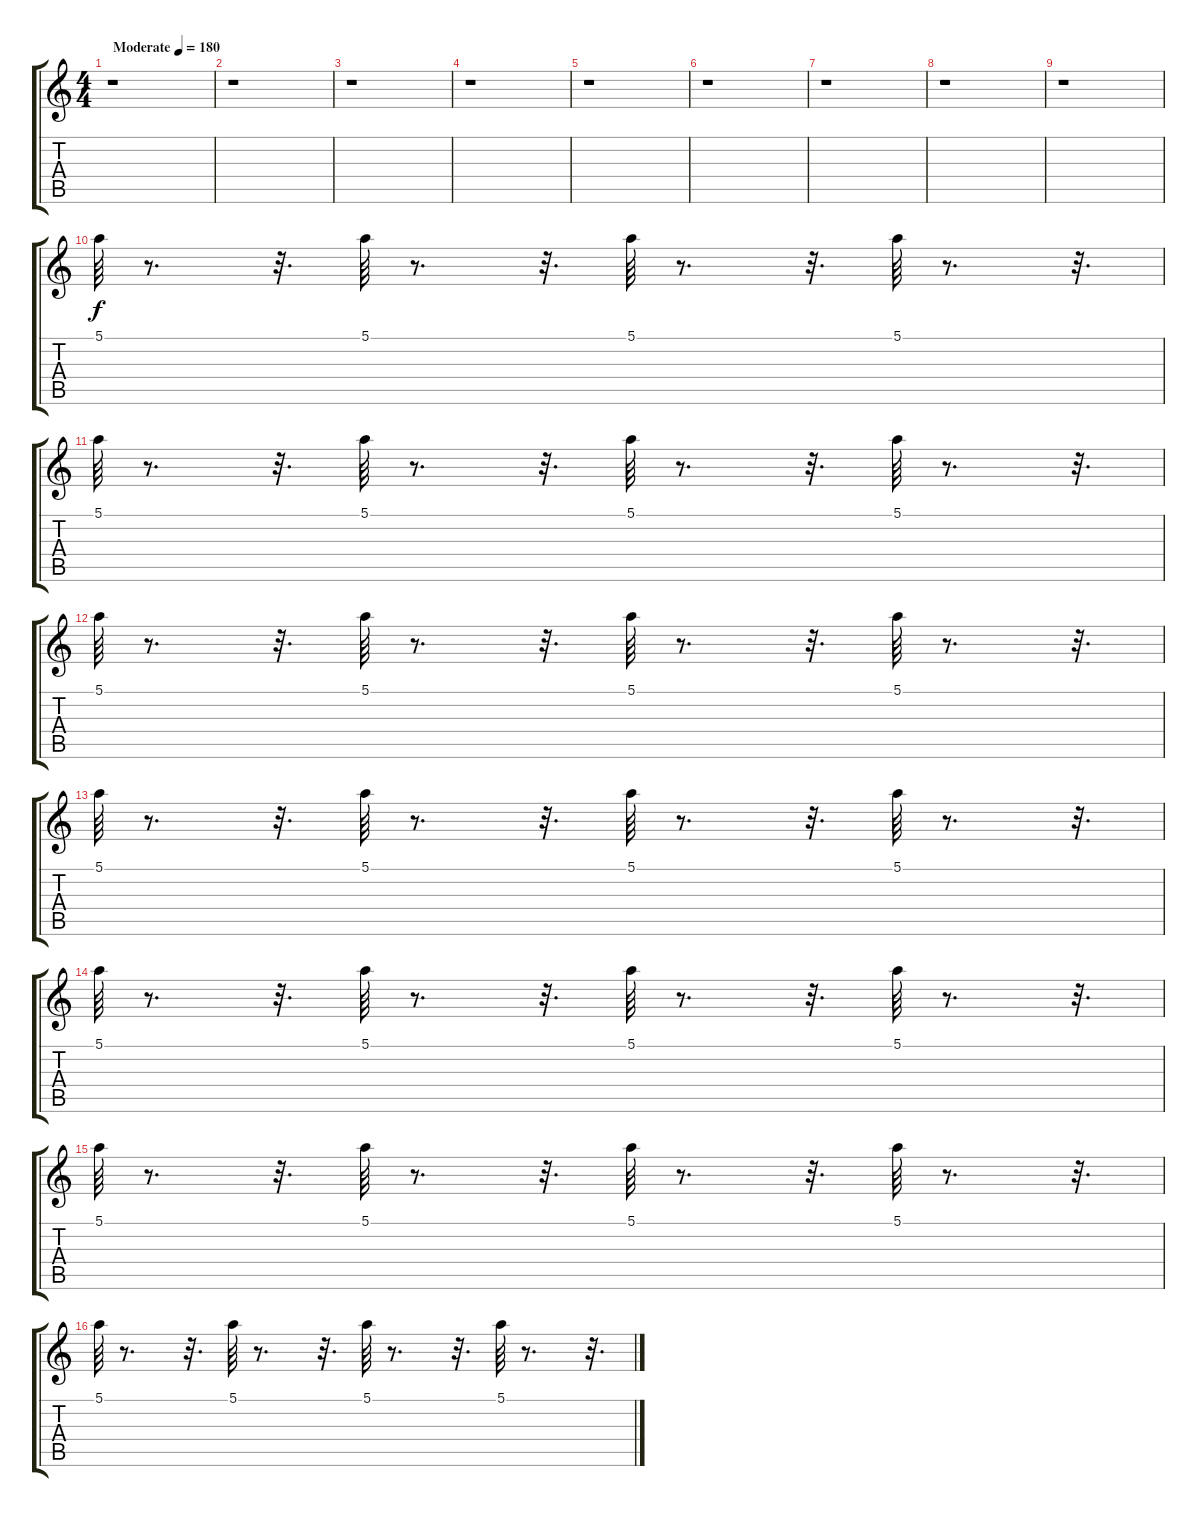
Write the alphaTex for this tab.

\track "" {instrument acousticguitarsteel}
\staff {score tabs}
\tuning (E4 B3 G3 D3 A2 E2) {hide}
\ts (4 4)
\tempo (180 "Moderate")
\clef g2
\ks c
r.1{dy f instrument acousticguitarsteel} |
r.1 |
r.1 |
r.1 |
r.1 |
r.1 |
r.1 |
r.1 |
r.1 |
5.1.64 r.8{d} r.32{d} 5.1.64 r.8{d} r.32{d} 5.1.64 r.8{d} r.32{d} 5.1.64 r.8{d} r.32{d} |
5.1.64 r.8{d} r.32{d} 5.1.64 r.8{d} r.32{d} 5.1.64 r.8{d} r.32{d} 5.1.64 r.8{d} r.32{d} |
5.1.64 r.8{d} r.32{d} 5.1.64 r.8{d} r.32{d} 5.1.64 r.8{d} r.32{d} 5.1.64 r.8{d} r.32{d} |
5.1.64 r.8{d} r.32{d} 5.1.64 r.8{d} r.32{d} 5.1.64 r.8{d} r.32{d} 5.1.64 r.8{d} r.32{d} |
5.1.64 r.8{d} r.32{d} 5.1.64 r.8{d} r.32{d} 5.1.64 r.8{d} r.32{d} 5.1.64 r.8{d} r.32{d} |
5.1.64 r.8{d} r.32{d} 5.1.64 r.8{d} r.32{d} 5.1.64 r.8{d} r.32{d} 5.1.64 r.8{d} r.32{d} |
5.1.64 r.8{d} r.32{d} 5.1.64 r.8{d} r.32{d} 5.1.64 r.8{d} r.32{d} 5.1.64 r.8{d} r.32{d}
